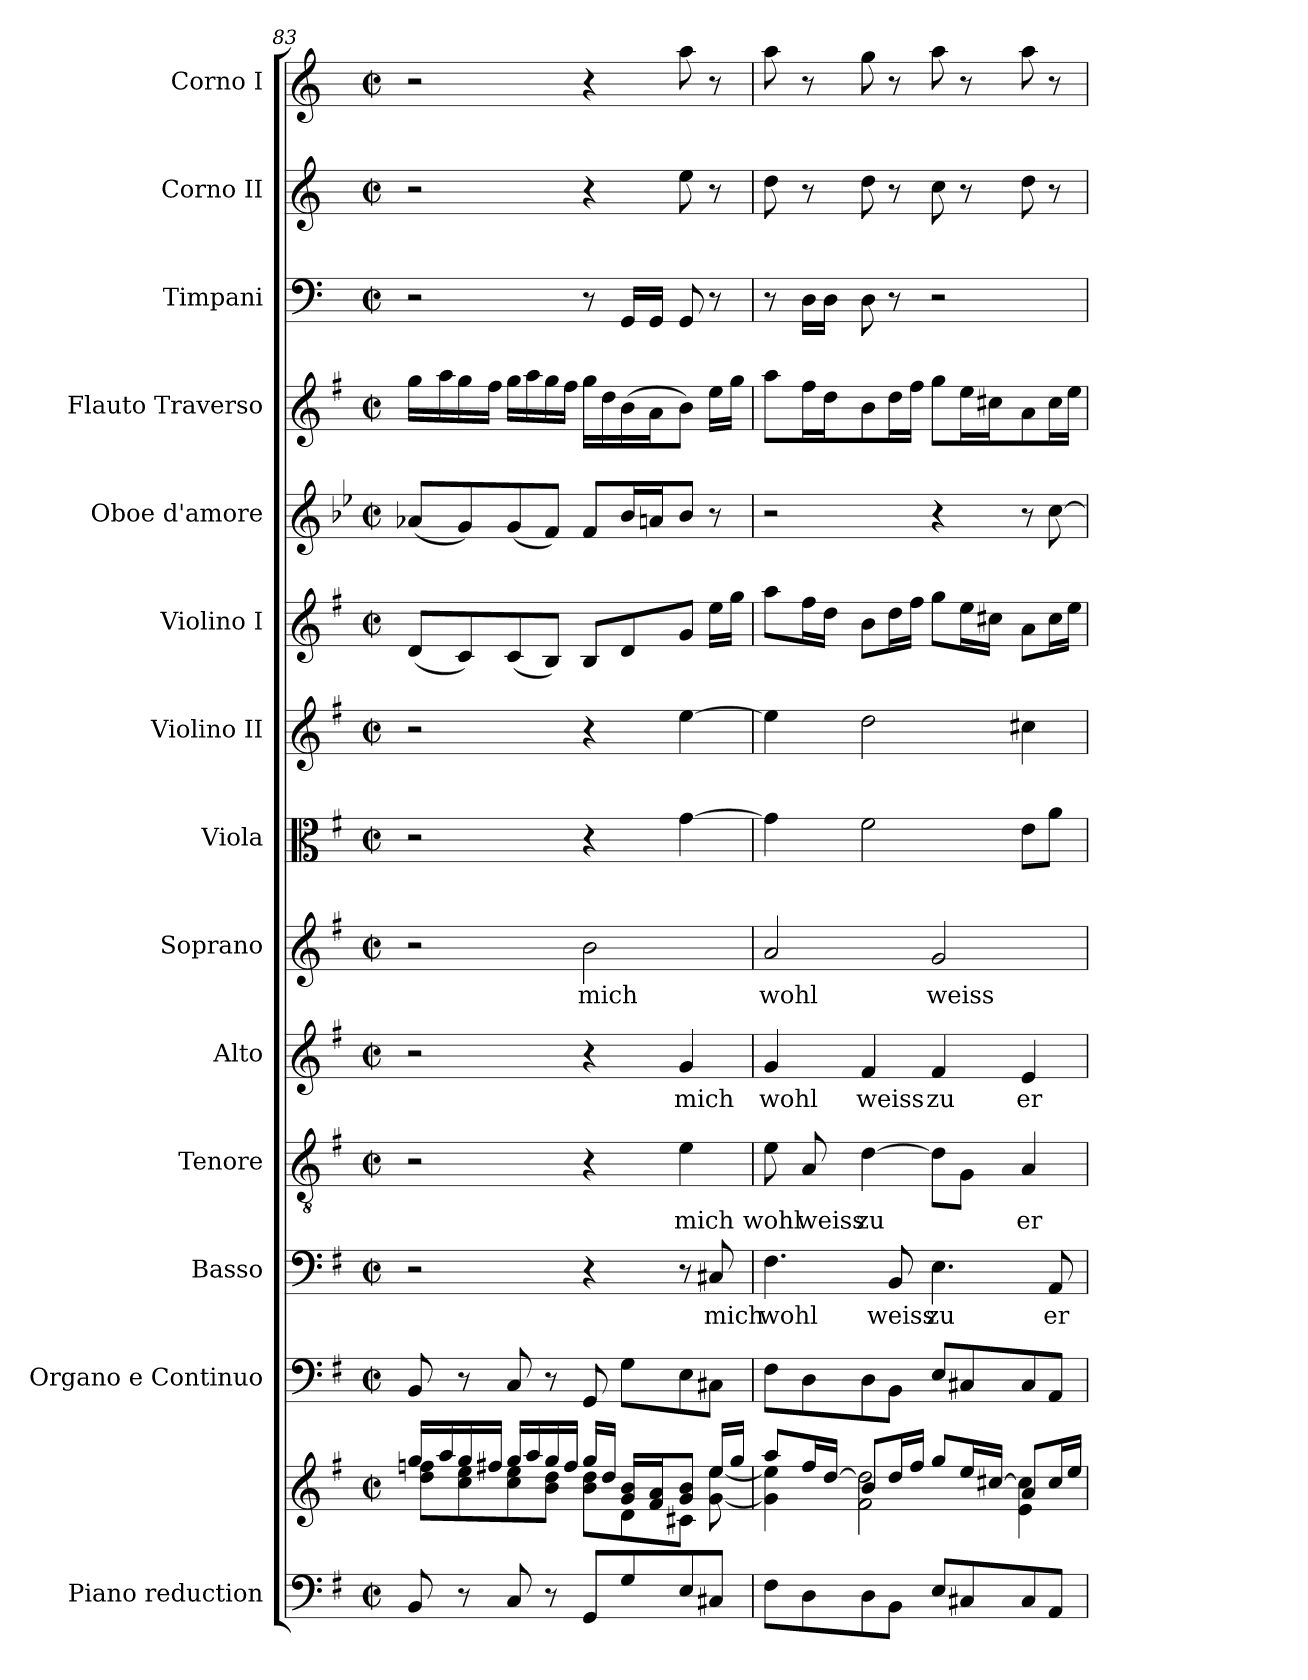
**kern	**kern	**kern	**kern	**text	**kern	**text	**kern	**text	**kern	**text	**kern	**kern	**kern	**kern	**kern	**kern	**kern	**kern
*part14	*part14	*part13	*part12	*part12	*part11	*part11	*part10	*part10	*part9	*part9	*part8	*part7	*part6	*part5	*part4	*part3	*part2	*part1
*staff15	*staff14	*staff13	*staff12	*staff12	*staff11	*staff11	*staff10	*staff10	*staff9	*staff9	*staff8	*staff7	*staff6	*staff5	*staff4	*staff3	*staff2	*staff1
*I"Piano reduction	*	*I"Organo e Continuo	*I"Basso	*	*I"Tenore	*	*I"Alto	*	*I"Soprano	*	*I"Viola	*I"Violino II	*I"Violino I	*I"Oboe d'amore	*I"Flauto Traverso	*I"Timpani	*I"Corno II	*I"Corno I
*I'Pno	*	*	*	*	*	*	*	*	*	*	*	*	*	*I'Ob	*I'Fl	*I'Timp	*	*
*clefF4	*clefG2	*clefF4	*clefF4	*	*clefGv2	*	*clefG2	*	*clefG2	*	*clefC3	*clefG2	*clefG2	*clefG2	*clefG2	*clefF4	*clefG2	*clefG2
*	*	*	*	*	*	*	*	*	*	*	*	*	*	*ITrd2c3	*	*	*ITrd3c5	*ITrd3c5
*k[f#]	*k[f#]	*k[f#]	*k[f#]	*	*k[f#]	*	*k[f#]	*	*k[f#]	*	*k[f#]	*k[f#]	*k[f#]	*k[f#]	*k[f#]	*k[]	*k[f#]	*k[f#]
*M2/2	*M2/2	*M2/2	*M2/2	*	*M2/2	*	*M2/2	*	*M2/2	*	*M2/2	*M2/2	*M2/2	*M2/2	*M2/2	*M2/2	*M2/2	*M2/2
*met(c|)	*met(c|)	*met(c|)	*met(c|)	*	*met(c|)	*	*met(c|)	*	*met(c|)	*	*met(c|)	*met(c|)	*met(c|)	*met(c|)	*met(c|)	*met(c|)	*met(c|)	*met(c|)
=83	=83	=83	=83	=83	=83	=83	=83	=83	=83	=83	=83	=83	=83	=83	=83	=83	=83	=83
*	*^	*	*	*	*	*	*	*	*	*	*	*	*	*	*	*	*	*
8BB/	16gg/LL	8dd\ 8ffn\L	8BB/	2r	.	2r	.	2r	.	2r	.	2r	2r	(<8d/L	(<8fn/L	16gg\LL	2r	2r	2r
.	16aa/	.	.	.	.	.	.	.	.	.	.	.	.	.	.	16aa\	.	.	.
8r	16gg/	8cc\ 8ee\	8r	.	.	.	.	.	.	.	.	.	.	8c/)	8e/)	16gg\	.	.	.
.	16ff#X/JJ	.	.	.	.	.	.	.	.	.	.	.	.	.	.	16ff#\JJ	.	.	.
8C/	16gg/LL	8cc\ 8ee\	8C/	.	.	.	.	.	.	.	.	.	.	(<8c/	(<8e/	16gg\LL	.	.	.
.	16aa/	.	.	.	.	.	.	.	.	.	.	.	.	.	.	16aa\	.	.	.
8r	16gg/	8b\ 8dd\J	8r	.	.	.	.	.	.	.	.	.	.	8B/J)	8d/J)	16gg\	.	.	.
.	16ff#/JJ	.	.	.	.	.	.	.	.	.	.	.	.	.	.	16ff#\JJ	.	.	.
!	!	!	!	!	!	!	!	!	!	!	!LO:LY:b	!	!	!	!	!	!	!	!
8GG/L	16gg/LL	8b\ 8dd\L	8GG/	4r	.	4r	.	4r	.	2b\	mich	4r	4r	8B/L	8d/L	16gg\LL	8r	4r	4r
.	16dd/JJ	.	.	.	.	.	.	.	.	.	.	.	.	.	.	16dd\	.	.	.
8G/	16g/ 16b/LL	8d\	8G\L	.	.	.	.	.	.	.	.	.	.	8d/	16g/L	(>16b\	16GG/LL	.	.
.	16f#/ 16a/J	.	.	.	.	.	.	.	.	.	.	.	.	.	16f#X/J	16a\J	16GG/JJ	.	.
!	!	!	!	!	!	!	!LO:LY:b	!	!LO:LY:b	!	!	!	!	!	!	!	!	!	!
8E/	8g/ 8b/J	8c#X\J	8E\	8r	.	4e\	mich	4g/	mich	.	.	[4g\	[4ee\	8g/J	8g/J	8b\J)	8GG/	8b\	8ee\
!	!	!	!	!	!LO:LY:b	!	!	!	!	!	!	!	!	!	!	!	!	!	!
8C#X/J	16ee/LL	[8g\ [8ee\	8C#X\J	8C#X/	mich	.	.	.	.	.	.	.	.	16ee\LL	8r	16ee\LL	8r	8r	8r
.	16gg/JJ	.	.	.	.	.	.	.	.	.	.	.	.	16gg\JJ	.	16gg\JJ	.	.	.
!!LO:PB:g=z
=84	=84	=84	=84	=84	=84	=84	=84	=84	=84	=84	=84	=84	=84	=84	=84	=84	=84	=84	=84
!	!	!	!	!	!LO:LY:b	!	!LO:LY:b	!	!LO:LY:b	!	!LO:LY:b	!	!	!	!	!	!	!	!
8F#\L	8aa/L	4g\] 4ee\]	8F#\L	4.F#\	wohl	8e\	wohl	4g/	wohl	2a/	wohl	4g\]	4ee\]	8aa\L	2r	8aa\L	8r	8a\	8ee\
!	!	!	!	!	!	!	!LO:LY:b	!	!	!	!	!	!	!	!	!	!	!	!
8D\	16ff#/L	.	8D\	.	.	8A/	weiss	.	.	.	.	.	.	16ff#\L	.	16ff#\L	16D\LL	8r	8r
.	[16dd/JJ	.	.	.	.	.	.	.	.	.	.	.	.	16dd\JJ	.	16dd\J	16D\JJ	.	.
!	!	!	!	!	!	!	!LO:LY:b	!	!LO:LY:b	!	!	!	!	!	!	!	!	!	!
8D\	8b/L	2f#\ 2dd\]	8D\	.	.	[4d\	zu	4f#/	weiss	.	.	2f#\	2dd\	8b\L	.	8b\	8D\	8a\	8dd\
!	!	!	!	!	!LO:LY:b	!	!	!	!	!	!	!	!	!	!	!	!	!	!
8BB\J	16dd/L	.	8BB\J	8BB/	weiss	.	.	.	.	.	.	.	.	16dd\L	.	16dd\L	8r	8r	8r
.	16ff#/JJ	.	.	.	.	.	.	.	.	.	.	.	.	16ff#\JJ	.	16ff#\JJ	.	.	.
!	!	!	!	!	!LO:LY:b	!	!	!	!LO:LY:b	!	!LO:LY:b	!	!	!	!	!	!	!	!
8E/L	8gg/L	.	8E/L	4.E\	zu	8d\L]	.	4f#/	zu	2g/	weiss	.	.	8gg\L	4r	8gg\L	2r	8g\	8ee\
8C#X/	16ee/L	.	8C#X/	.	.	8G\J	.	.	.	.	.	.	.	16ee\L	.	16ee\L	.	8r	8r
.	[16cc#X/JJ	.	.	.	.	.	.	.	.	.	.	.	.	16cc#X\JJ	.	16cc#X\J	.	.	.
!	!	!	!	!	!	!	!LO:LY:b	!	!LO:LY:b	!	!	!	!	!	!	!	!	!	!
8C#/	8a/L	4e\ 4cc#\]	8C#/	.	.	4A/	er-	4e/	er-	.	.	8e\L	4cc#X\	8a\L	8r	8a\	.	8a\	8ee\
!	!	!	!	!	!LO:LY:b	!	!	!	!	!	!	!	!	!	!	!	!	!	!
8AA/J	16cc#/L	.	8AA/J	8AA/	er-	.	.	.	.	.	.	8a\J	.	16cc#\L	[8a\	16cc#\L	.	8r	8r
.	16ee/JJ	.	.	.	.	.	.	.	.	.	.	.	.	16ee\JJ	.	16ee\JJ	.	.	.
*	*v	*v	*	*	*	*	*	*	*	*	*	*	*	*	*	*	*	*	*
=	=	=	=	=	=	=	=	=	=	=	=	=	=	=	=	=	=	=
*-	*-	*-	*-	*-	*-	*-	*-	*-	*-	*-	*-	*-	*-	*-	*-	*-	*-	*-
